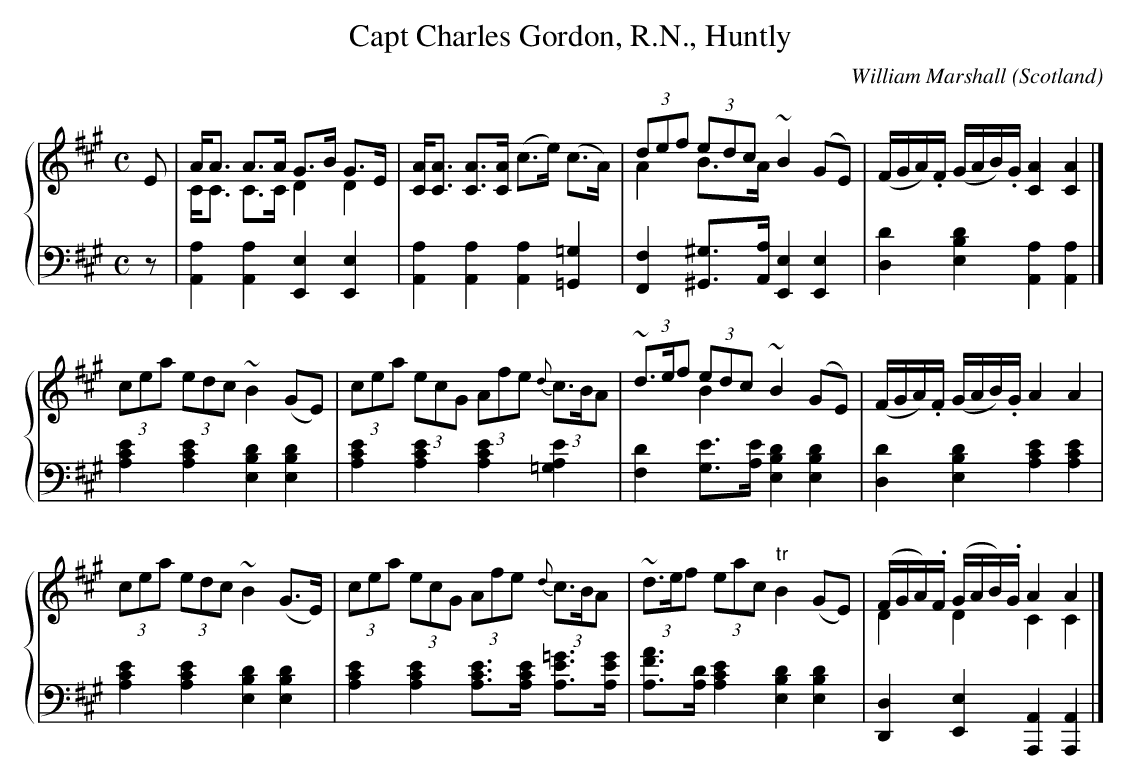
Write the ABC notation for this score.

X:1
T:Capt Charles Gordon, R.N., Huntly
C:William Marshall
L:1/8
M:C
O:Scotland
K:A major
%%staves {1 2}
V:1
E | \
A<A A>A G>B G>E  & C<C C>C D2 D2 | \
[CA]<[CA] [CA]>[CA] (c>e) (c>A) | \
(3def (3edc ~B2 (GE)  & A2 B>A x4 | \
(F/G/A/).F/ (G/A/B/).G/ [CA]2 [CA]2 |]
(3cea (3edc ~B2 (GE) | (3cea (3ecG (3Afe {d}(3c>BA | \
(3~d>ef (3edc ~B2 (GE) & x2 B2 x4 | (F/G/A/).F/ (G/A/B/).G/ A2 A2 |
(3cea (3edc ~B2 (G>E) | (3cea (3ecG (3Afe {d}(3c>BA | \
(3~d>ef (3eac "tr"B2 (GE) | (F/G/A/).F/ (G/A/B/).G/ A2 A2 & D2 D2 C2 C2 |]
V:2 clef=bass octave=-2
[L:1/4]
z/ | \
[Aa] [Aa] [Ee] [Ee] | [Aa] [Aa] [Aa] [=G=g] | \
[Ff] [^G^g]/>[Aa]/ [Ee] [Ee] | [dd'][ebd'][Aa] [Aa] |]
[ac'e'] [ac'e'] [ebd'] [ebd'] | [ac'e'] [ac'e'] [ac'e'] [=gae'] | \
[fd'] [ge']/>[ae']/ [ebd'] [ebd'] | [dd'] [ebd'] [ac'e'] [ac'e'] | \
[ac'e'] [ac'e'] [ebd'] [ebd'] | \
[ac'e'] [ac'e'] [ac'e']/>[ac'e']/ [ae'=g']/>[ae'g']/ |
[af'a']/>[ad']/ [ac'e'] [ebd'] [ebd'] | [Dd] [Ee] [A,A] [A,A] |]
